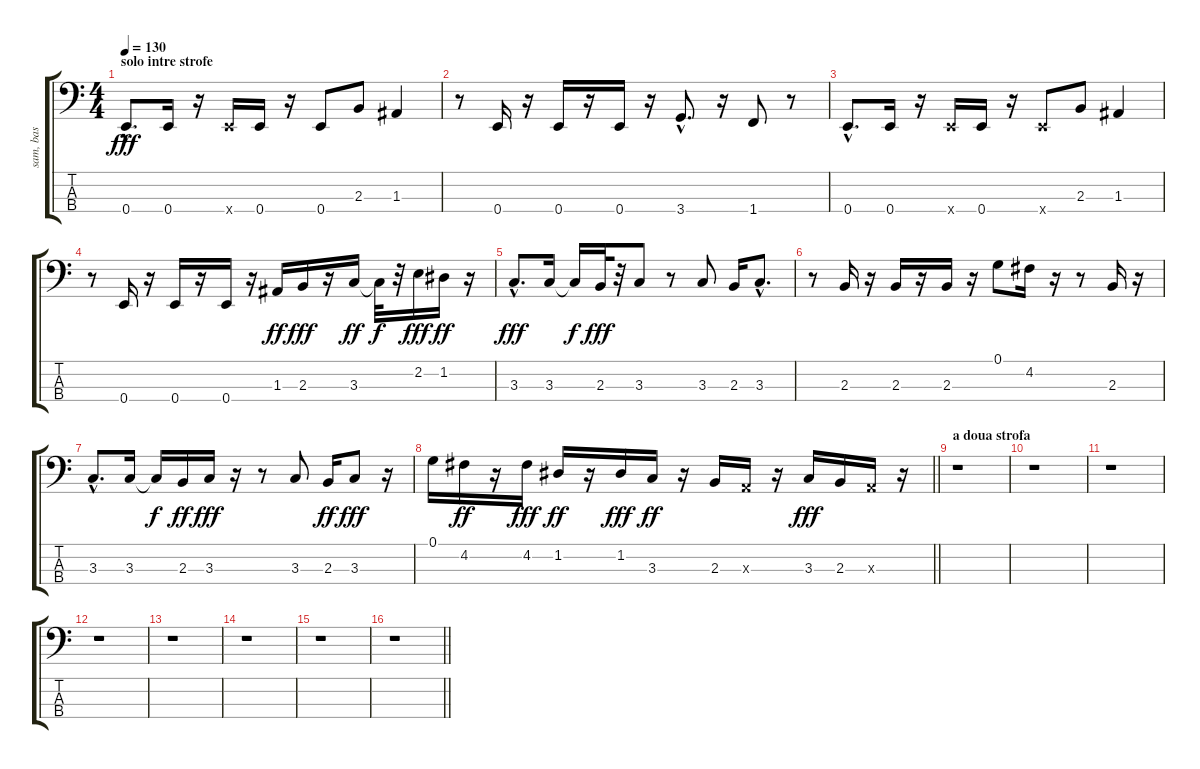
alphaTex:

\track ("sam, bas" "sam, bas") {instrument electricbassfinger}
\staff {score tabs}
\tuning (G2 D2 A1 E1) {hide}
\ts (4 4)
\section ("" "solo intre strofe")
\tempo 130
\clef f4
\ks c
0.4{hac}.8{d dy fff} 0.4.16 r.16 0.4{x}.16 0.4.16 r.16 0.4.8 2.3.8 1.3.4 |
r.8 0.4.16 r.16 0.4.16 r.16 0.4.16 r.16 3.4{hac}.8{d} r.16 1.4.8 r.8 |
0.4{hac}.8{d} 0.4.16 r.16 0.4{x}.16 0.4.16 r.16 0.4{x}.8 2.3.8 1.3.4 |
r.8 0.4.16 r.16 0.4.16 r.16 0.4.16 r.16 1.3.16{dy ff} 2.3.16{dy fff} r.16 3.3.16{dy ff} 3.3{t}.32{dy f} r.32 2.2.16{dy fff} 1.2.16{dy ff} r.16 |
3.3{hac}.8{d dy fff} 3.3.16 3.3{t}.16{dy f} 2.3.32{dy fff} r.32 3.3.8 r.8 3.3.8 2.3.16 3.3{hac}.8{d} |
r.8 2.3.16 r.16 2.3.16 r.16 2.3.16 r.16 0.1.8 4.2.16 r.16 r.8 2.3.16 r.16 |
3.3{hac}.8{d} 3.3.16 3.3{t}.16{dy f} 2.3.16{dy ff} 3.3.16{dy fff} r.16 r.8 3.3.8 2.3.16{dy ff} 3.3.8{dy fff} r.16 |
\barLineRight lightlight
0.1.16 4.2.16{dy ff} r.16 4.2.16{dy fff} 1.2.16{dy ff} r.16 1.2.16{dy fff} 3.3.16{dy ff} r.16 2.3.16 0.3{x}.16 r.16 3.3.16{dy fff} 2.3.16 0.3{x}.16 r.16 |
\section ("" "a doua strofa")
r.1 |
r.1 |
r.1 |
r.1 |
r.1 |
r.1 |
r.1 |
\barLineRight lightlight
r.1
